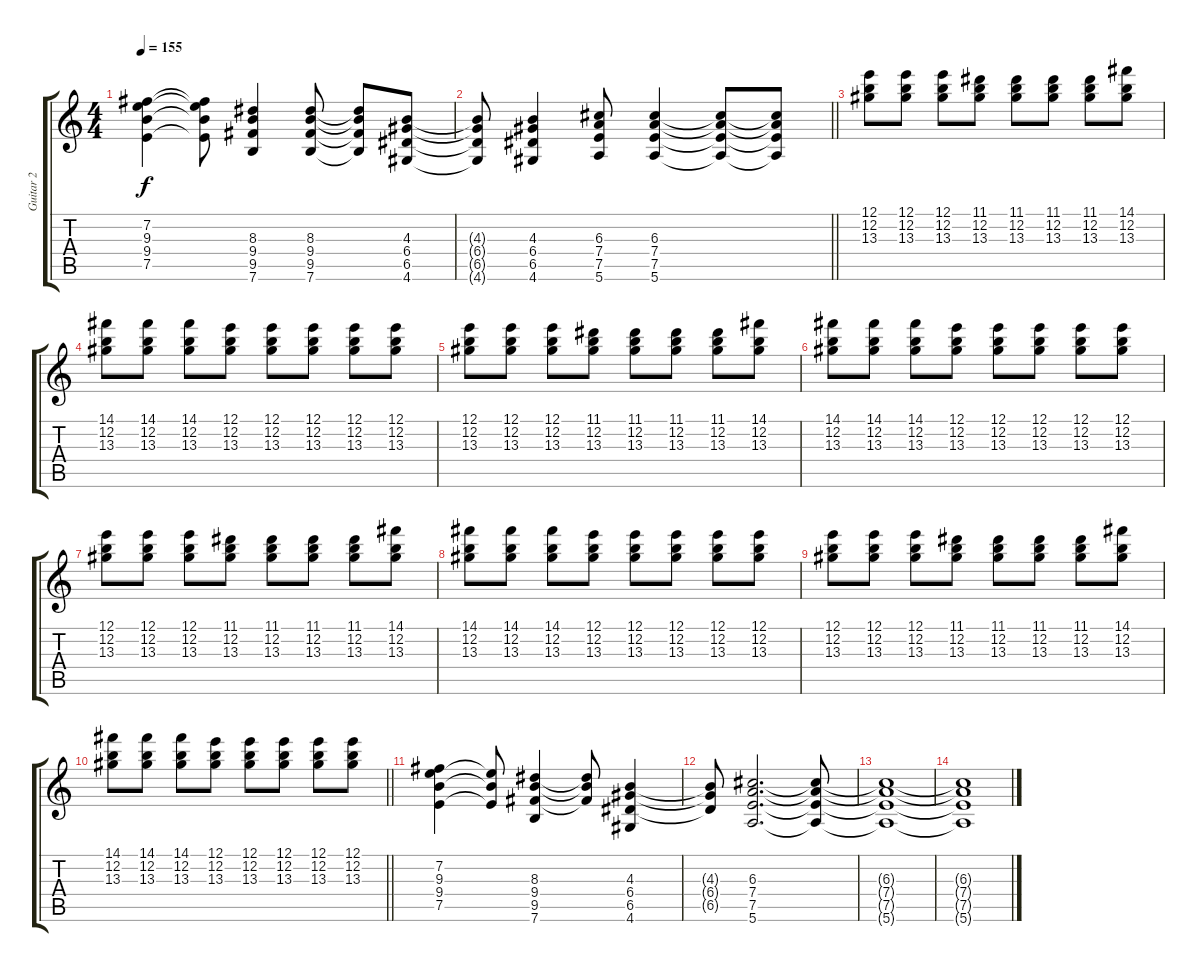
\track ("Guitar 2" "Guitar 2") {instrument overdrivenguitar}
\staff {score tabs}
\tuning (E4 B3 G3 D3 A2 E2) {hide}
\ts (4 4)
\tempo 155
\clef g2
\ks c
(7.2 9.3 9.4 7.5).4{dy f} (7.2{t} 9.3{t} 9.4{t} 7.5{t}).8 (8.3 9.4 9.5 7.6).4 (8.3 9.4 9.5 7.6).8 (8.3{t} 9.4{t} 9.5{t} 7.6{t}).8 (4.3 6.4 6.5 4.6).8 |
\barLineRight lightlight
(4.3{t} 6.4{t} 6.5{t} 4.6{t}).8 (4.3 6.4 6.5 4.6).4 (6.3 7.4 7.5 5.6).8 (6.3 7.4 7.5 5.6).4 (6.3{t} 7.4{t} 7.5{t} 5.6{t}).8 (6.3{t} 7.4{t} 7.5{t} 5.6{t}).8 |
(12.1 12.2 13.3).8 (12.1 12.2 13.3).8 (12.1 12.2 13.3).8 (11.1 12.2 13.3).8 (11.1 12.2 13.3).8 (11.1 12.2 13.3).8 (11.1 12.2 13.3).8 (14.1 12.2 13.3).8 |
(14.1 12.2 13.3).8 (14.1 12.2 13.3).8 (14.1 12.2 13.3).8 (12.1 12.2 13.3).8 (12.1 12.2 13.3).8 (12.1 12.2 13.3).8 (12.1 12.2 13.3).8 (12.1 12.2 13.3).8 |
(12.1 12.2 13.3).8 (12.1 12.2 13.3).8 (12.1 12.2 13.3).8 (11.1 12.2 13.3).8 (11.1 12.2 13.3).8 (11.1 12.2 13.3).8 (11.1 12.2 13.3).8 (14.1 12.2 13.3).8 |
(14.1 12.2 13.3).8 (14.1 12.2 13.3).8 (14.1 12.2 13.3).8 (12.1 12.2 13.3).8 (12.1 12.2 13.3).8 (12.1 12.2 13.3).8 (12.1 12.2 13.3).8 (12.1 12.2 13.3).8 |
(12.1 12.2 13.3).8 (12.1 12.2 13.3).8 (12.1 12.2 13.3).8 (11.1 12.2 13.3).8 (11.1 12.2 13.3).8 (11.1 12.2 13.3).8 (11.1 12.2 13.3).8 (14.1 12.2 13.3).8 |
(14.1 12.2 13.3).8 (14.1 12.2 13.3).8 (14.1 12.2 13.3).8 (12.1 12.2 13.3).8 (12.1 12.2 13.3).8 (12.1 12.2 13.3).8 (12.1 12.2 13.3).8 (12.1 12.2 13.3).8 |
(12.1 12.2 13.3).8 (12.1 12.2 13.3).8 (12.1 12.2 13.3).8 (11.1 12.2 13.3).8 (11.1 12.2 13.3).8 (11.1 12.2 13.3).8 (11.1 12.2 13.3).8 (14.1 12.2 13.3).8 |
\barLineRight lightlight
(14.1 12.2 13.3).8 (14.1 12.2 13.3).8 (14.1 12.2 13.3).8 (12.1 12.2 13.3).8 (12.1 12.2 13.3).8 (12.1 12.2 13.3).8 (12.1 12.2 13.3).8 (12.1 12.2 13.3).8 |
(7.2 9.3 9.4 7.5).4 (9.3{t} 9.4{t} 7.5{t}).8 (8.3 9.4 9.5 7.6).4 (8.3{t} 9.4{t} 9.5{t}).8 (4.3 6.4 6.5 4.6).4 |
(4.3{t} 6.4{t} 6.5{t}).8 (6.3 7.4 7.5 5.6).2{d} (6.3{t} 7.4{t} 7.5{t} 5.6{t}).8 |
(6.3{t} 7.4{t} 7.5{t} 5.6{t}).1 |
(6.3{t} 7.4{t} 7.5{t} 5.6{t}).1
